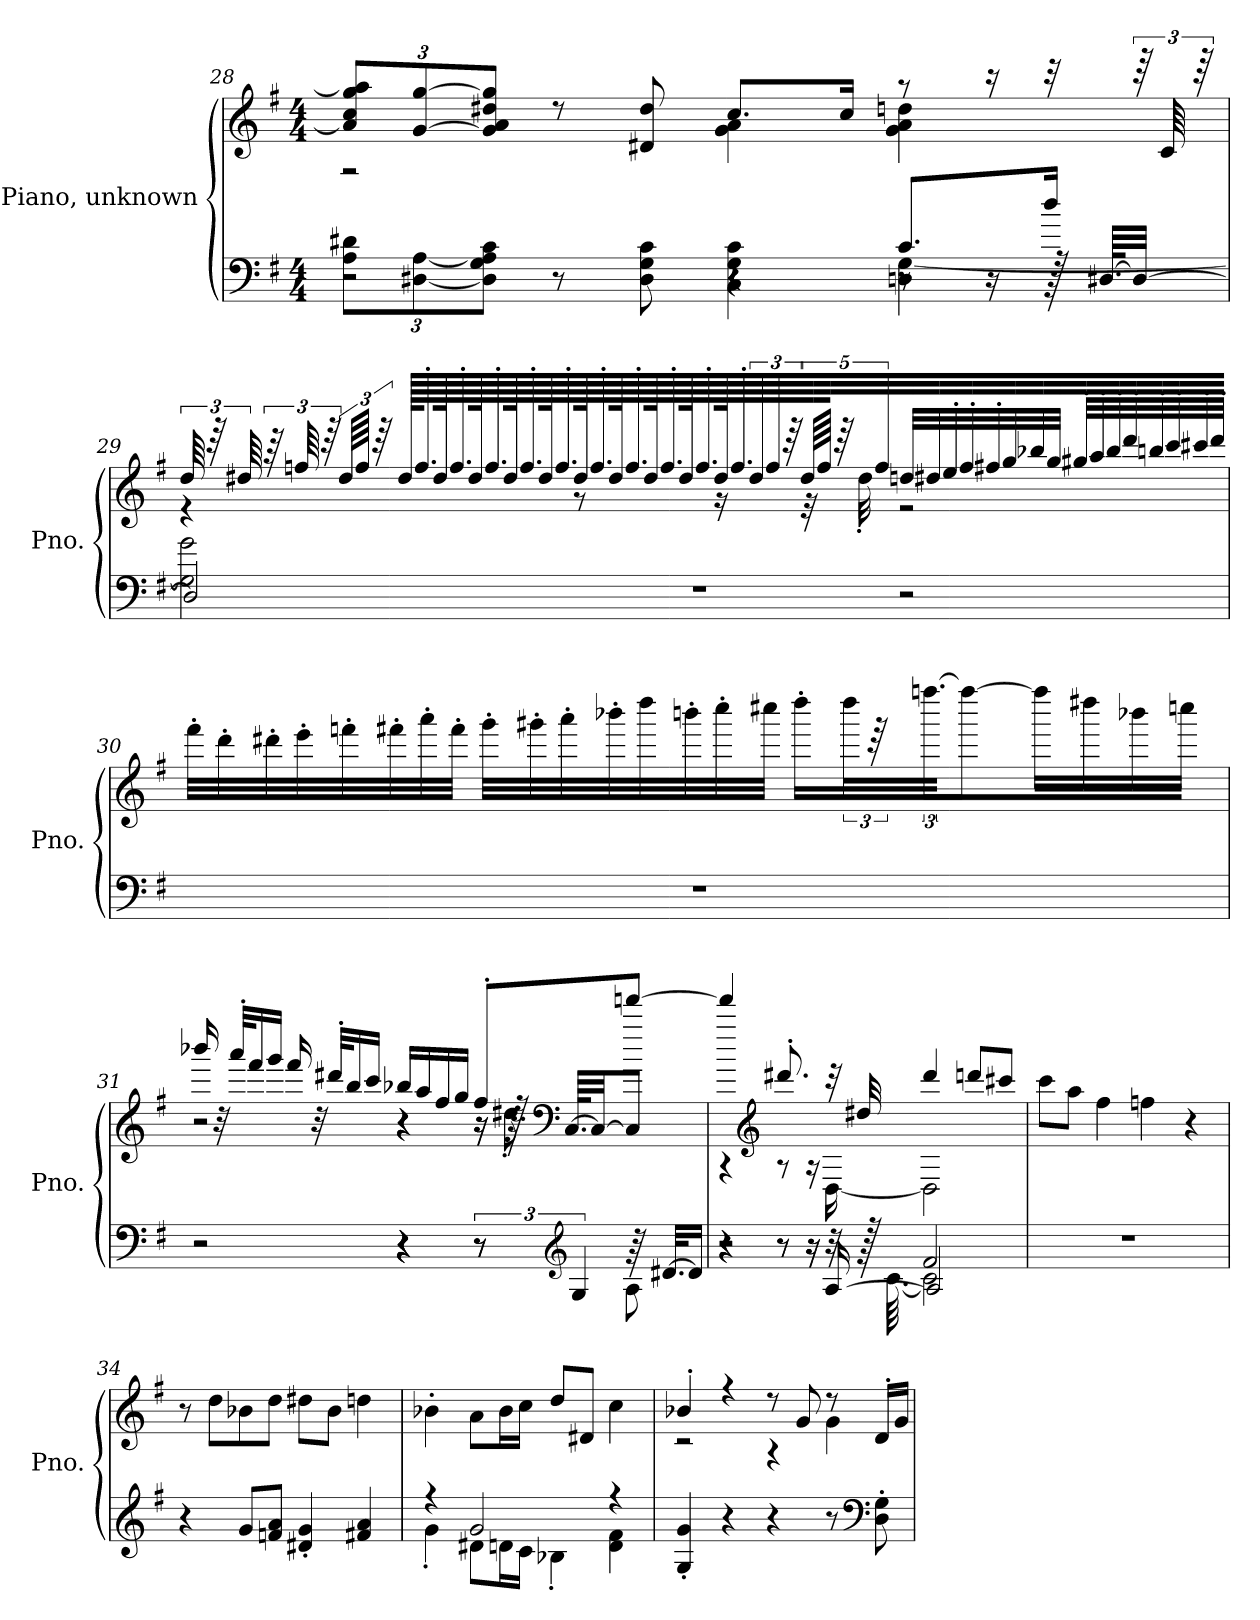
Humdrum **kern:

**kern	**kern
*part1	*part1
*staff2	*staff1
*I"Piano, unknown	*
*I'Pno.	*
!!LO:LB:g=z
*clefF4	*clefG2
*k[f#]	*k[f#]
*M4/4	*M4/4
=28	=28
*^	*
*	*Xbrackettup	*Xbrackettup
*	*^	*^
2r	12A\ 12d#X\L	2r	12a/] 12cc/ 12gg/ 12aa/]L	2r
.	[12D#X\ [12A\	.	[12g/ [12gg/	.
.	12D#\] 12G\ 12A\] 12c\J	.	12g/] 12a/ 12dd#X/ 12gg/]J	.
.	8r	.	8r	.
.	8D#\ 8G\ 8c\	.	8d#X/ 8dd#/	.
4r	4C\ 4G\ 4c\	4r	8.cc/L	4g\ 4a\
.	.	.	16cc/Jk	.
8.c/L	4Dn\ [4G\	8r	8r	4g\ 4a\ 4ddn\
.	.	16r	16r	.
16dd/Jk	.	128r	32r	.
.	.	[64.D#X/KLLL	.	.
*	*	*	*brackettup	*
.	.	32D#/JJJ_	96r	.
.	.	.	96c/	.
.	.	.	96r	.
!!LO:LB:g=z	!!
=29	=29	=29	=29	=29
1r	2G\] 2g\	2D#/]	96dd/	4r
.	.	.	96r	.
.	.	.	96dd#X/	.
.	.	.	96r	.
.	.	.	96ffn/	.
.	.	.	96r	.
.	.	.	96dd#/LLLL	.
.	.	.	96ff/JJJJ	.
.	.	.	96r	.
.	.	.	128dd#/KLLLL	.
.	.	.	64.ff'/	.
.	.	.	128dd#/K	.
.	.	.	64.ff'/	.
.	.	.	128dd#/K	.
.	.	.	64.ff'/	.
.	.	.	128dd#/K	.
.	.	.	64.ff'/	.
.	.	.	128dd#/K	.
.	.	.	64.ff'/	.
.	.	.	128dd#/K	8r
.	.	.	64.ff'/	.
.	.	.	128dd#/K	.
.	.	.	64.ff'/	.
.	.	.	128dd#/K	.
.	.	.	64.ff'/	.
.	.	.	128dd#/K	.
.	.	.	64.ff'/	.
.	.	.	128dd#/K	16r
.	.	.	64.ff'/	.
.	.	.	96dd#/	.
.	.	.	96ff/JJJJ	.
.	.	.	96r	.
.	.	.	80dd#/LLLL	32r
.	.	.	80ff/JJJJ	.
.	.	.	80r	.
.	.	.	.	32dd#'\
.	.	.	40ff/	.
.	2r	2r	32ddn/LLL	2r
.	.	.	32dd#X/	.
.	.	.	32ee'/	.
.	.	.	32ff'/	.
.	.	.	32ff#X'/	.
.	.	.	32gg/	.
.	.	.	32bb-X/	.
.	.	.	32gg/JJJ	.
.	.	.	32gg#X'/LLL	.
.	.	.	32aa'/	.
.	.	.	32bb-'/	.
.	.	.	32ddd'/	.
.	.	.	32bbn'/	.
.	.	.	32ccc'/	.
.	.	.	32ccc#X'/	.
.	.	.	32ddd'/JJJ	.
*v	*v	*v	*	*
*	*v	*v
!!LO:PB:g=z
=30	=30
1r	32fff#'\LLL
.	32ddd'\
.	32ddd#X'\
.	32eee'\
.	32fffn'\
.	32fff#X'\
.	32aaa'\
.	32fff#'\JJJ
.	32ggg'\LLL
.	32ggg#X'\
.	32aaa'\
.	32bbb-X'\
.	32dddd\
.	32bbbn'\
.	32cccc'\
.	32cccc#X\JJJ
.	16dddd'\LL
.	48dddd\JJk
.	96r
.	[48.ffffn\KKL
.	8ffff\J_
.	16ffff\LL]
.	16dddd#X\
.	16bbb-X\
.	16ccccn\JJ
!!LO:LB:g=z
=31	=31
*^	*^
*	*^	*	*^
2r	2r	2r	16bbb-X/	2r	2r
.	.	.	32r	.	.
.	.	.	32aaa'/KLL	.	.
.	.	.	16fff#/	.	.
.	.	.	16ggg/JJ	.	.
.	.	.	16fff#/	.	.
.	.	.	32r	.	.
.	.	.	32ddd#X'/KLL	.	.
.	.	.	16bb/	.	.
.	.	.	16ccc/JJ	.	.
4r	4r	4r	16bb-X/LL	4r	4r
.	.	.	16aa/	.	.
.	.	.	16ff#/	.	.
.	.	.	16gg/JJ	.	.
*	*	*brackettup	*	*	*
8r	8r	12r	8ff#'/L	16r	16r
.	.	.	.	8.dd#X'\	128r
*	*	*	*clefF4	*	*
.	.	.	.	.	[64.C/KLLL
*clefG2	*	*	*	*	*
.	.	6G/	.	.	.
.	.	.	.	.	32C/JJ_
64r	8A\	.	[8fffn/J	.	8C/J]
[32.d#X/KLL	.	.	.	.	.
16d#/JJ]	.	.	.	.	.
*	*	*	*	*v	*v
!!LO:LB:g=z
=32	=32	=32	=32	=32
2r	4r	4r	4fff/]	4r
*	*	*	*clefG2	*
.	8r	8r	8.ddd#X'/	8r
.	16r	16r	.	16r
.	32r	[16A/	32r	[16D\
.	128r	.	32dd#X/	.
.	[64.c\	.	.	.
2f#/	2c\]	2A/]	4ddd#/	2D\]
.	.	.	8dddn/L	.
.	.	.	8ccc#X/J	.
*v	*v	*v	*	*
*	*v	*v
=33	=33
1r	8ccc\L
.	8aa\J
.	4ff#\
.	4ffn\
.	4r
=34	=34
4r	8r
.	8dd\L
8g/L	8b-X\
8fn/ 8a/J	8dd\J
4d#X/' 4g/'	8dd#X\L
.	8b-\J
4f#X/ 4a/	4ddn\
=35	=35
*^	*
4r	4g'\	4b-X'\
2g/	8d#X\L	8a\L
.	16dn\L	16b-\L
.	16c\JJ	16cc\JJ
.	4B-X'\	8dd/L
.	.	8d#X/J
4r	4d\ 4f#\	4cc\
*v	*v	*
!!LO:LB:g=z
=36	=36
*	*^
4G/' 4g/'	4b-X'/	2r
4r	4r	.
4r	8r	4r
.	8g/	.
8r	8r	4g\
*clefF4	*	*
8D\' 8G\'	16d'/LL	.
.	16g/JJ	.
*	*v	*v
=	=
*-	*-
